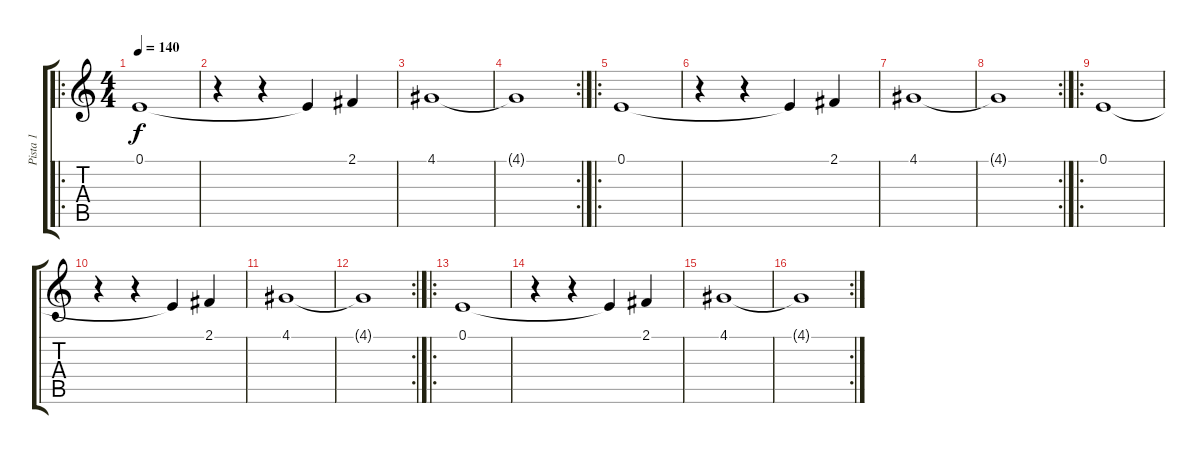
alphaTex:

\track ("Pista 1" "Pista 1") {instrument stringensemble2}
\staff {score tabs}
\tuning (E4 B3 G3 D3 A2 E2) {hide}
\ro
\ts (4 4)
\tempo 140
\clef g2
\ks c
0.1.1{dy f} |
r.4 r.4 0.1{t}.4 2.1.4 |
4.1.1 |
\rc 2
4.1{t}.1 |
\ro
0.1.1 |
r.4 r.4 0.1{t}.4 2.1.4 |
4.1.1 |
\rc 2
4.1{t}.1 |
\ro
0.1.1 |
r.4 r.4 0.1{t}.4 2.1.4 |
4.1.1 |
\rc 2
4.1{t}.1 |
\ro
0.1.1 |
r.4 r.4 0.1{t}.4 2.1.4 |
4.1.1 |
\rc 2
4.1{t}.1
